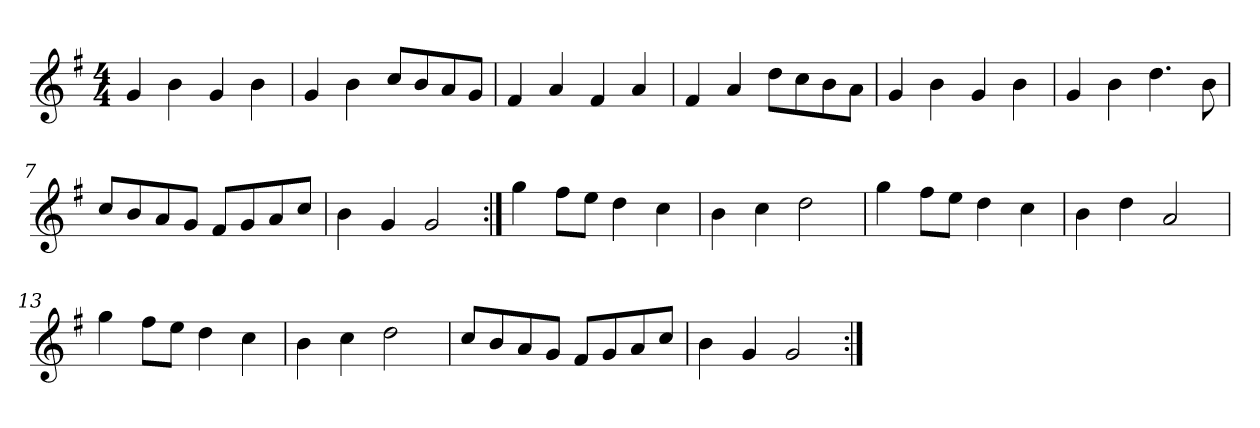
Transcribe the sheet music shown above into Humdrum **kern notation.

**kern
*part1
*staff1
*clefG2
*k[f#]
*G:
*M4/4
=1
4g/
4b\
4g/
4b\
=2
4g/
4b\
8cc/L
8b/
8a/
8g/J
=3
4f#/
4a/
4f#/
4a/
=4
4f#/
4a/
8dd\L
8cc\
8b\
8a\J
=5
4g/
4b\
4g/
4b\
=6
4g/
4b\
4.dd\
8b\
=7
8cc/L
8b/
8a/
8g/J
8f#/L
8g/
8a/
8cc/J
=8
4b\
4g/
2g/
!!LO:LB:g=z
=9:|!
4gg\
8ff#\L
8ee\J
4dd\
4cc\
=10
4b\
4cc\
2dd\
=11
4gg\
8ff#\L
8ee\J
4dd\
4cc\
=12
4b\
4dd\
2a/
=13
4gg\
8ff#\L
8ee\J
4dd\
4cc\
=14
4b\
4cc\
2dd\
=15
8cc/L
8b/
8a/
8g/J
8f#/L
8g/
8a/
8cc/J
=16
4b\
4g/
2g/
=:|!
*-
